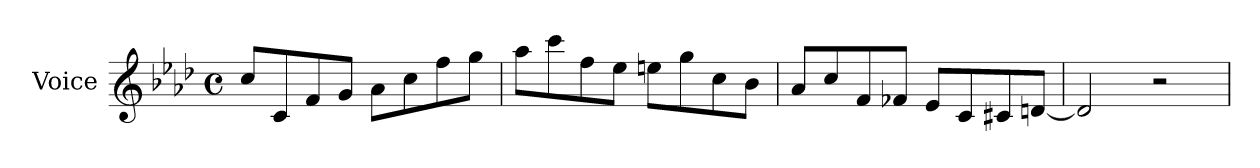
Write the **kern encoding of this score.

**kern
*part1
*staff1
*I"Voice
*I'Voice
*clefG2
*k[b-e-a-d-]
*M4/4
*met(c)
=1
8cc/L
8c/
8f/
8g/J
8a-\L
8cc\
8ff\
8gg\J
=2
8aa-\L
8ccc\
8ff\
8ee-\J
8een\L
8gg\
8cc\
8b-\J
=3
8a-/L
8cc/
8f/
8f-X/J
8e-/L
8c/
8c#X/
[<8dn/J
=4
2d/]
2rcc
=
*-
